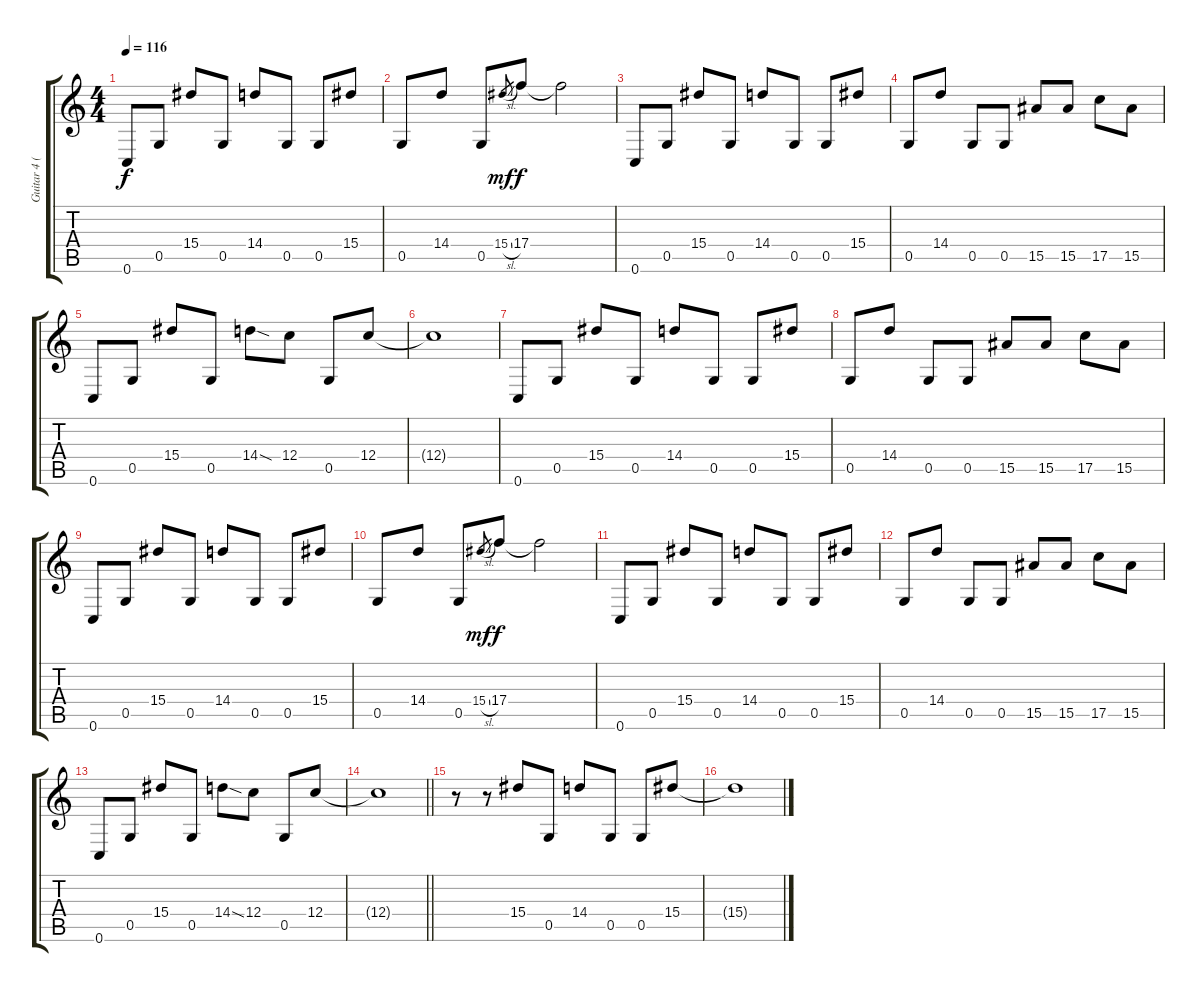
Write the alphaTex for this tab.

\track ("Guitar 4 (Clean- Tuck)" "Guitar 4 (") {instrument electricguitarclean}
\staff {score tabs}
\tuning (D4 A3 F3 C3 G2 C2) {hide}
\ts (4 4)
\tempo 116
\clef g2
\ks c
0.6.8{dy f} 0.5.8 15.4.8 0.5.8 14.4.8 0.5.8 0.5.8 15.4.8 |
0.5.8 14.4.8 0.5.8 15.4{sl}.8{gr dy mf} 17.4.8{dy f} 17.4{t}.2 |
0.6.8 0.5.8 15.4.8 0.5.8 14.4.8 0.5.8 0.5.8 15.4.8 |
0.5.8 14.4.8 0.5.8 0.5.8 15.5.8 15.5.8 17.5.8 15.5.8 |
0.6.8 0.5.8 15.4.8 0.5.8 14.4{sod}.8 12.4.8 0.5.8 12.4.8 |
12.4{t}.1 |
0.6.8 0.5.8 15.4.8 0.5.8 14.4.8 0.5.8 0.5.8 15.4.8 |
0.5.8 14.4.8 0.5.8 0.5.8 15.5.8 15.5.8 17.5.8 15.5.8 |
0.6.8 0.5.8 15.4.8 0.5.8 14.4.8 0.5.8 0.5.8 15.4.8 |
0.5.8 14.4.8 0.5.8 15.4{sl}.8{gr dy mf} 17.4.8{dy f} 17.4{t}.2 |
0.6.8 0.5.8 15.4.8 0.5.8 14.4.8 0.5.8 0.5.8 15.4.8 |
0.5.8 14.4.8 0.5.8 0.5.8 15.5.8 15.5.8 17.5.8 15.5.8 |
0.6.8 0.5.8 15.4.8 0.5.8 14.4{sod}.8 12.4.8 0.5.8 12.4.8 |
\barLineRight lightlight
12.4{t}.1 |
r.8 r.8 15.4.8 0.5.8 14.4.8 0.5.8 0.5.8 15.4.8 |
15.4{t}.1
